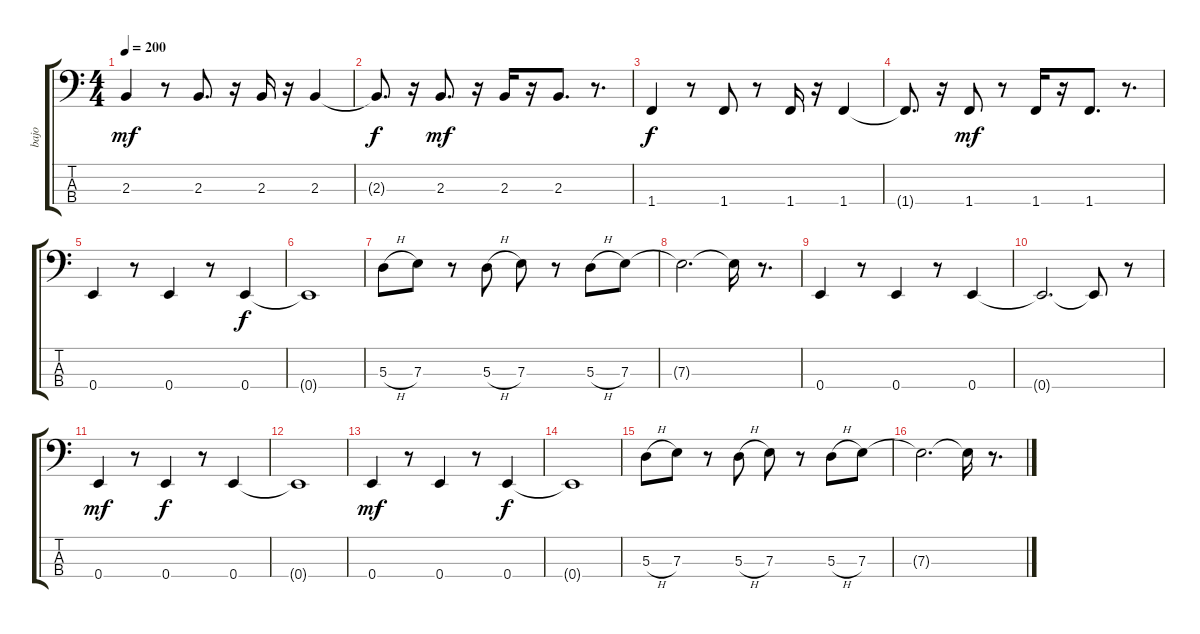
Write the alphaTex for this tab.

\track ("bajo" "bajo") {instrument electricbasspick}
\staff {score tabs}
\tuning (G2 D2 A1 E1) {hide}
\ts (4 4)
\tempo 200
\clef f4
\ks c
2.3.4{dy mf} r.8 2.3.8{d} r.16 2.3.16 r.16 2.3.4 |
2.3{t}.8{d dy f} r.16 2.3.8{d dy mf} r.16 2.3.16 r.16 2.3.8{d} r.8{d} |
1.4.4{dy f} r.8 1.4.8 r.8 1.4.16 r.16 1.4.4 |
1.4{t}.8{d} r.16 1.4.8{dy mf} r.8 1.4.16 r.16 1.4.8{d} r.8{d} |
0.4.4 r.8 0.4.4 r.8 0.4.4{dy f} |
0.4{t}.1 |
5.3{h}.8 7.3.8 r.8 5.3{h}.8 7.3.8 r.8 5.3{h}.8 7.3.8 |
7.3{t}.2{d} 7.3{t}.16 r.8{d} |
0.4.4 r.8 0.4.4 r.8 0.4.4 |
0.4{t}.2{d} 0.4{t}.8 r.8 |
0.4.4{dy mf} r.8 0.4.4{dy f} r.8 0.4.4 |
0.4{t}.1 |
0.4.4{dy mf} r.8 0.4.4 r.8 0.4.4{dy f} |
0.4{t}.1 |
5.3{h}.8 7.3.8 r.8 5.3{h}.8 7.3.8 r.8 5.3{h}.8 7.3.8 |
7.3{t}.2{d} 7.3{t}.16 r.8{d}
